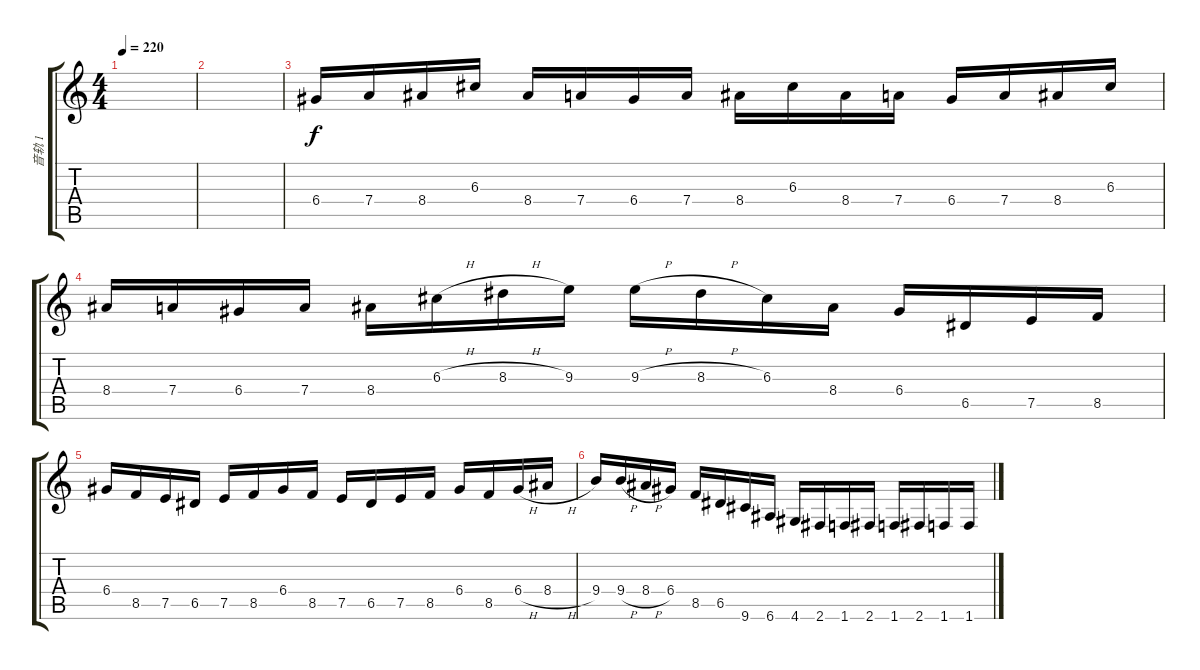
\track ("音轨 1" "音轨 1") {instrument acousticguitarnylon}
\staff {score tabs}
\tuning (E4 B3 G3 D3 A2 E2) {hide}
\ts (4 4)
\tempo 220
\clef g2
\ks c
|
|
6.4.16 7.4.16 8.4.16 6.3.16 8.4.16 7.4.16 6.4.16 7.4.16 8.4.16 6.3.16 8.4.16 7.4.16 6.4.16 7.4.16 8.4.16 6.3.16 |
8.4.16 7.4.16 6.4.16 7.4.16 8.4.16 6.3{h}.16 8.3{h}.16 9.3.16 9.3{h}.16 8.3{h}.16 6.3.16 8.4.16 6.4.16 6.5.16 7.5.16 8.5.16 |
6.4.16 8.5.16 7.5.16 6.5.16 7.5.16 8.5.16 6.4.16 8.5.16 7.5.16 6.5.16 7.5.16 8.5.16 6.4.16 8.5.16 6.4{h}.16 8.4{h}.16 |
9.4.16 9.4{h}.16 8.4{h}.16 6.4.16 8.5.16 6.5.16 9.6.16 6.6.16 4.6.16 2.6.16 1.6.16 2.6.16 1.6.16 2.6.16 1.6.16 1.6.16
